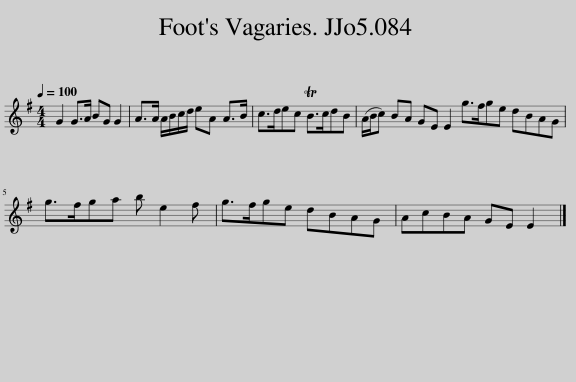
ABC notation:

X:1
L:1/8
Q:1/4=100
M:4/4
I:linebreak $
K:Emin
V:1 treble
V:1
 G2 G>A BG G2 | A>A A/B/c/d/ eA A>B | c>dec TB>cdB | (A/B/c) BA GE E2 g>fge dBAG |$ g>fga b e2 f | %5
 g>fge dBAG | AcBA GE E2 |] %7
